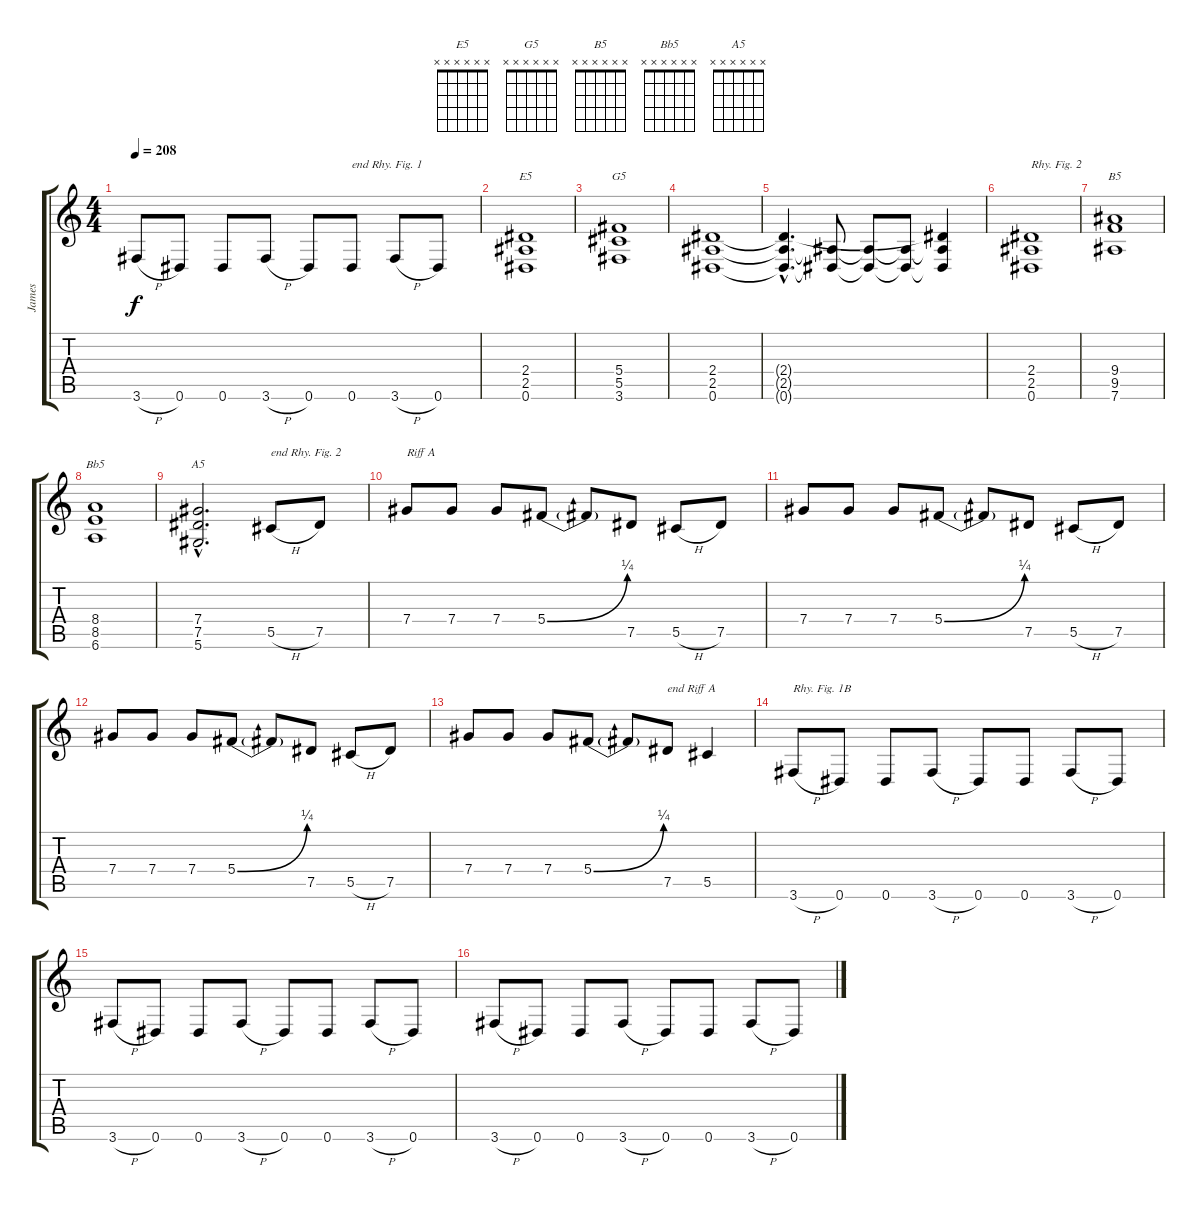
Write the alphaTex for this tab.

\track ("James" "James") {instrument distortionguitar}
\staff {score tabs}
\tuning (Eb4 Bb3 Gb3 Db3 Ab2 Eb2) {hide}
\chord ("E5" x x x x x x)
\chord ("G5" x x x x x x)
\chord ("B5" x x x x x x)
\chord ("Bb5" x x x x x x)
\chord ("A5" x x x x x x)
\ts (4 4)
\tempo 208
\clef g2
\ks c
3.6{h}.8{dy f} 0.6.8 0.6.8 3.6{h}.8 0.6.8 0.6.8{txt "end Rhy. Fig. 1"} 3.6{h}.8 0.6.8 |
(2.4 2.5 0.6).1{ch "E5"} |
(5.4 5.5 3.6).1{ch "G5"} |
(2.4 2.5 0.6).1 |
(2.4{hac t} 2.5{hac t} 0.6{hac t}).4{d} (2.5{t} 0.6{t}).8 (2.5{t} 0.6{t}).8 (2.5{t} 0.6{t}).8 (2.4{t} 2.5{t} 0.6{t}).4 |
(2.4 2.5 0.6).1{txt "Rhy. Fig. 2"} |
(9.4 9.5 7.6).1{ch "B5"} |
(8.4 8.5 6.6).1{ch "Bb5"} |
(7.4{hac} 7.5{hac} 5.6{hac}).2{d ch "A5"} 5.5{h}.8{txt "end Rhy. Fig. 2"} 7.5.8 |
7.4.8{txt "Riff A"} 7.4.8 7.4.8 5.4{be (bend 0 0 60 1)}.8 5.4{t}.8 7.5.8 5.5{h}.8 7.5.8 |
7.4.8 7.4.8 7.4.8 5.4{be (bend 0 0 60 1)}.8 5.4{t}.8 7.5.8 5.5{h}.8 7.5.8 |
7.4.8 7.4.8 7.4.8 5.4{be (bend 0 0 60 1)}.8 5.4{t}.8 7.5.8 5.5{h}.8 7.5.8 |
7.4.8 7.4.8 7.4.8 5.4{be (bend 0 0 60 1)}.8 5.4{t}.8 7.5.8{txt "end Riff A"} 5.5.4 |
3.6{h}.8{txt "Rhy. Fig. 1B"} 0.6.8 0.6.8 3.6{h}.8 0.6.8 0.6.8 3.6{h}.8 0.6.8 |
3.6{h}.8 0.6.8 0.6.8 3.6{h}.8 0.6.8 0.6.8 3.6{h}.8 0.6.8 |
3.6{h}.8 0.6.8 0.6.8 3.6{h}.8 0.6.8 0.6.8 3.6{h}.8 0.6.8
